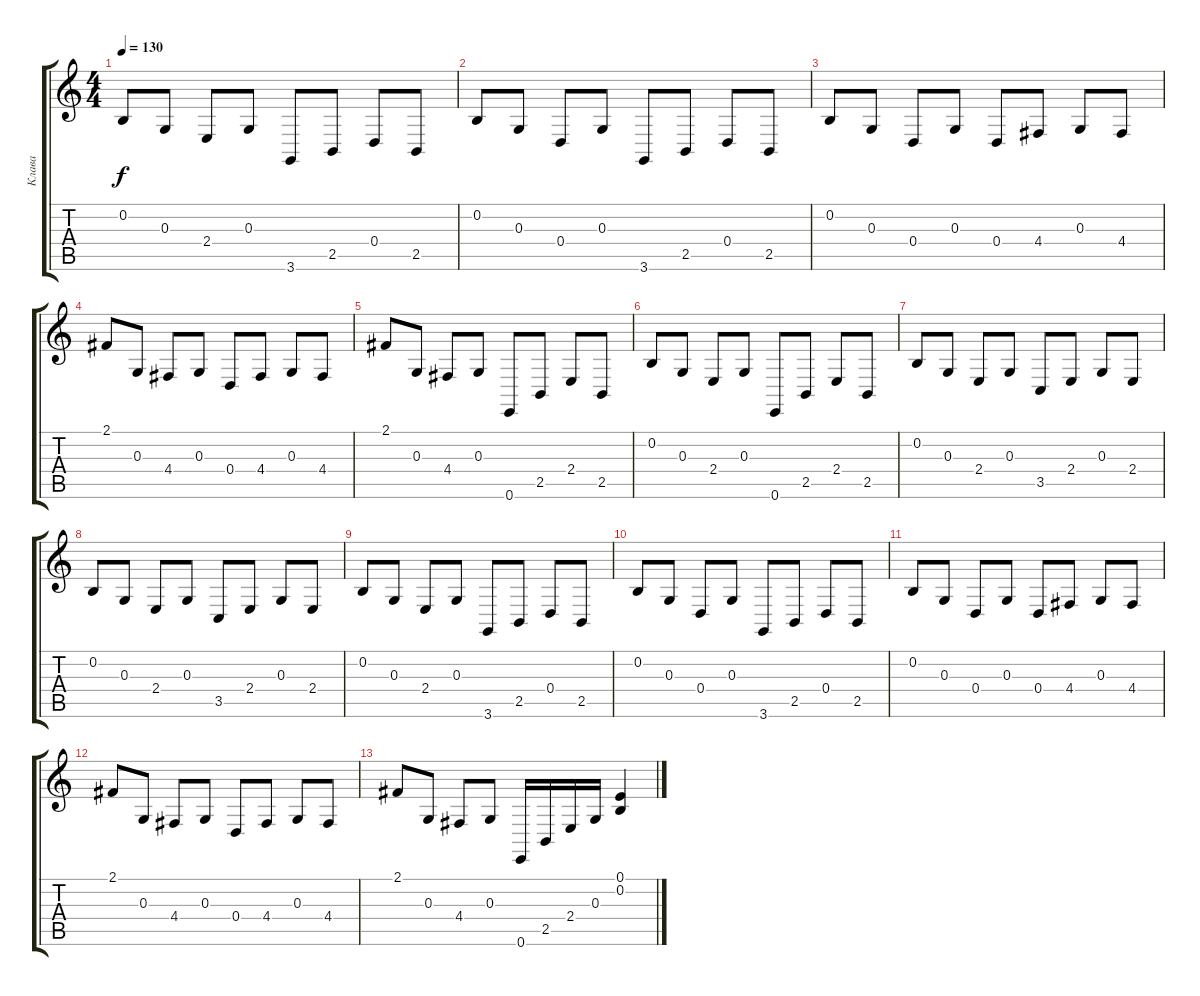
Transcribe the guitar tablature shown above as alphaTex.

\track ("Клава" "Клава") {instrument acousticgrandpiano}
\staff {score tabs}
\tuning (E4 B3 G3 D3 A2 E2) {hide}
\ts (4 4)
\tempo 130
\clef g2
\ks c
0.2.8{dy f} 0.3.8 2.4.8 0.3.8 3.6.8 2.5.8 0.4.8 2.5.8 |
0.2.8 0.3.8 0.4.8 0.3.8 3.6.8 2.5.8 0.4.8 2.5.8 |
0.2.8 0.3.8 0.4.8 0.3.8 0.4.8 4.4.8 0.3.8 4.4.8 |
2.1.8 0.3.8 4.4.8 0.3.8 0.4.8 4.4.8 0.3.8 4.4.8 |
2.1.8 0.3.8 4.4.8 0.3.8 0.6.8 2.5.8 2.4.8 2.5.8 |
0.2.8 0.3.8 2.4.8 0.3.8 0.6.8 2.5.8 2.4.8 2.5.8 |
0.2.8 0.3.8 2.4.8 0.3.8 3.5.8 2.4.8 0.3.8 2.4.8 |
0.2.8 0.3.8 2.4.8 0.3.8 3.5.8 2.4.8 0.3.8 2.4.8 |
0.2.8 0.3.8 2.4.8 0.3.8 3.6.8 2.5.8 0.4.8 2.5.8 |
0.2.8 0.3.8 0.4.8 0.3.8 3.6.8 2.5.8 0.4.8 2.5.8 |
0.2.8 0.3.8 0.4.8 0.3.8 0.4.8 4.4.8 0.3.8 4.4.8 |
2.1.8 0.3.8 4.4.8 0.3.8 0.4.8 4.4.8 0.3.8 4.4.8 |
2.1.8 0.3.8 4.4.8 0.3.8 0.6.16 2.5.16 2.4.16 0.3.16 (0.1 0.2).4
